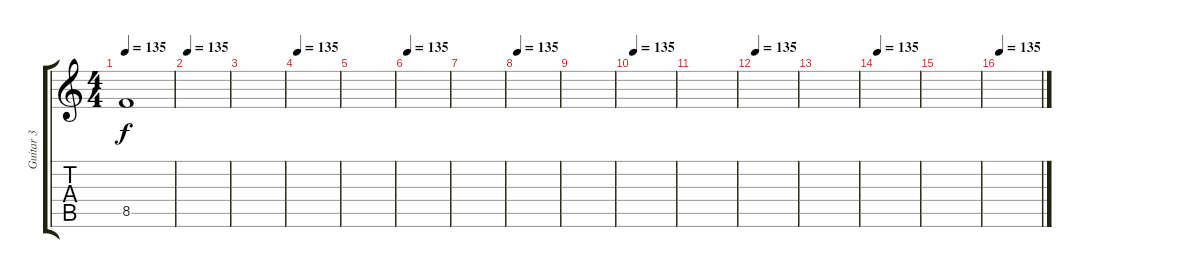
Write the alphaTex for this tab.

\track ("Guitar 3" "Guitar 3") {instrument acousticguitarsteel}
\staff {score tabs}
\tuning (E4 B3 G3 D3 A2 E2) {hide}
\ts (4 4)
\tempo 135
\clef g2
\ks c
8.5{t}.1{dy f} |
\tempo 135
|
|
\tempo 135
|
|
\tempo 135
|
|
\tempo 135
|
|
\tempo 135
|
|
\tempo 135
|
|
\tempo 135
|
|
\tempo 135
